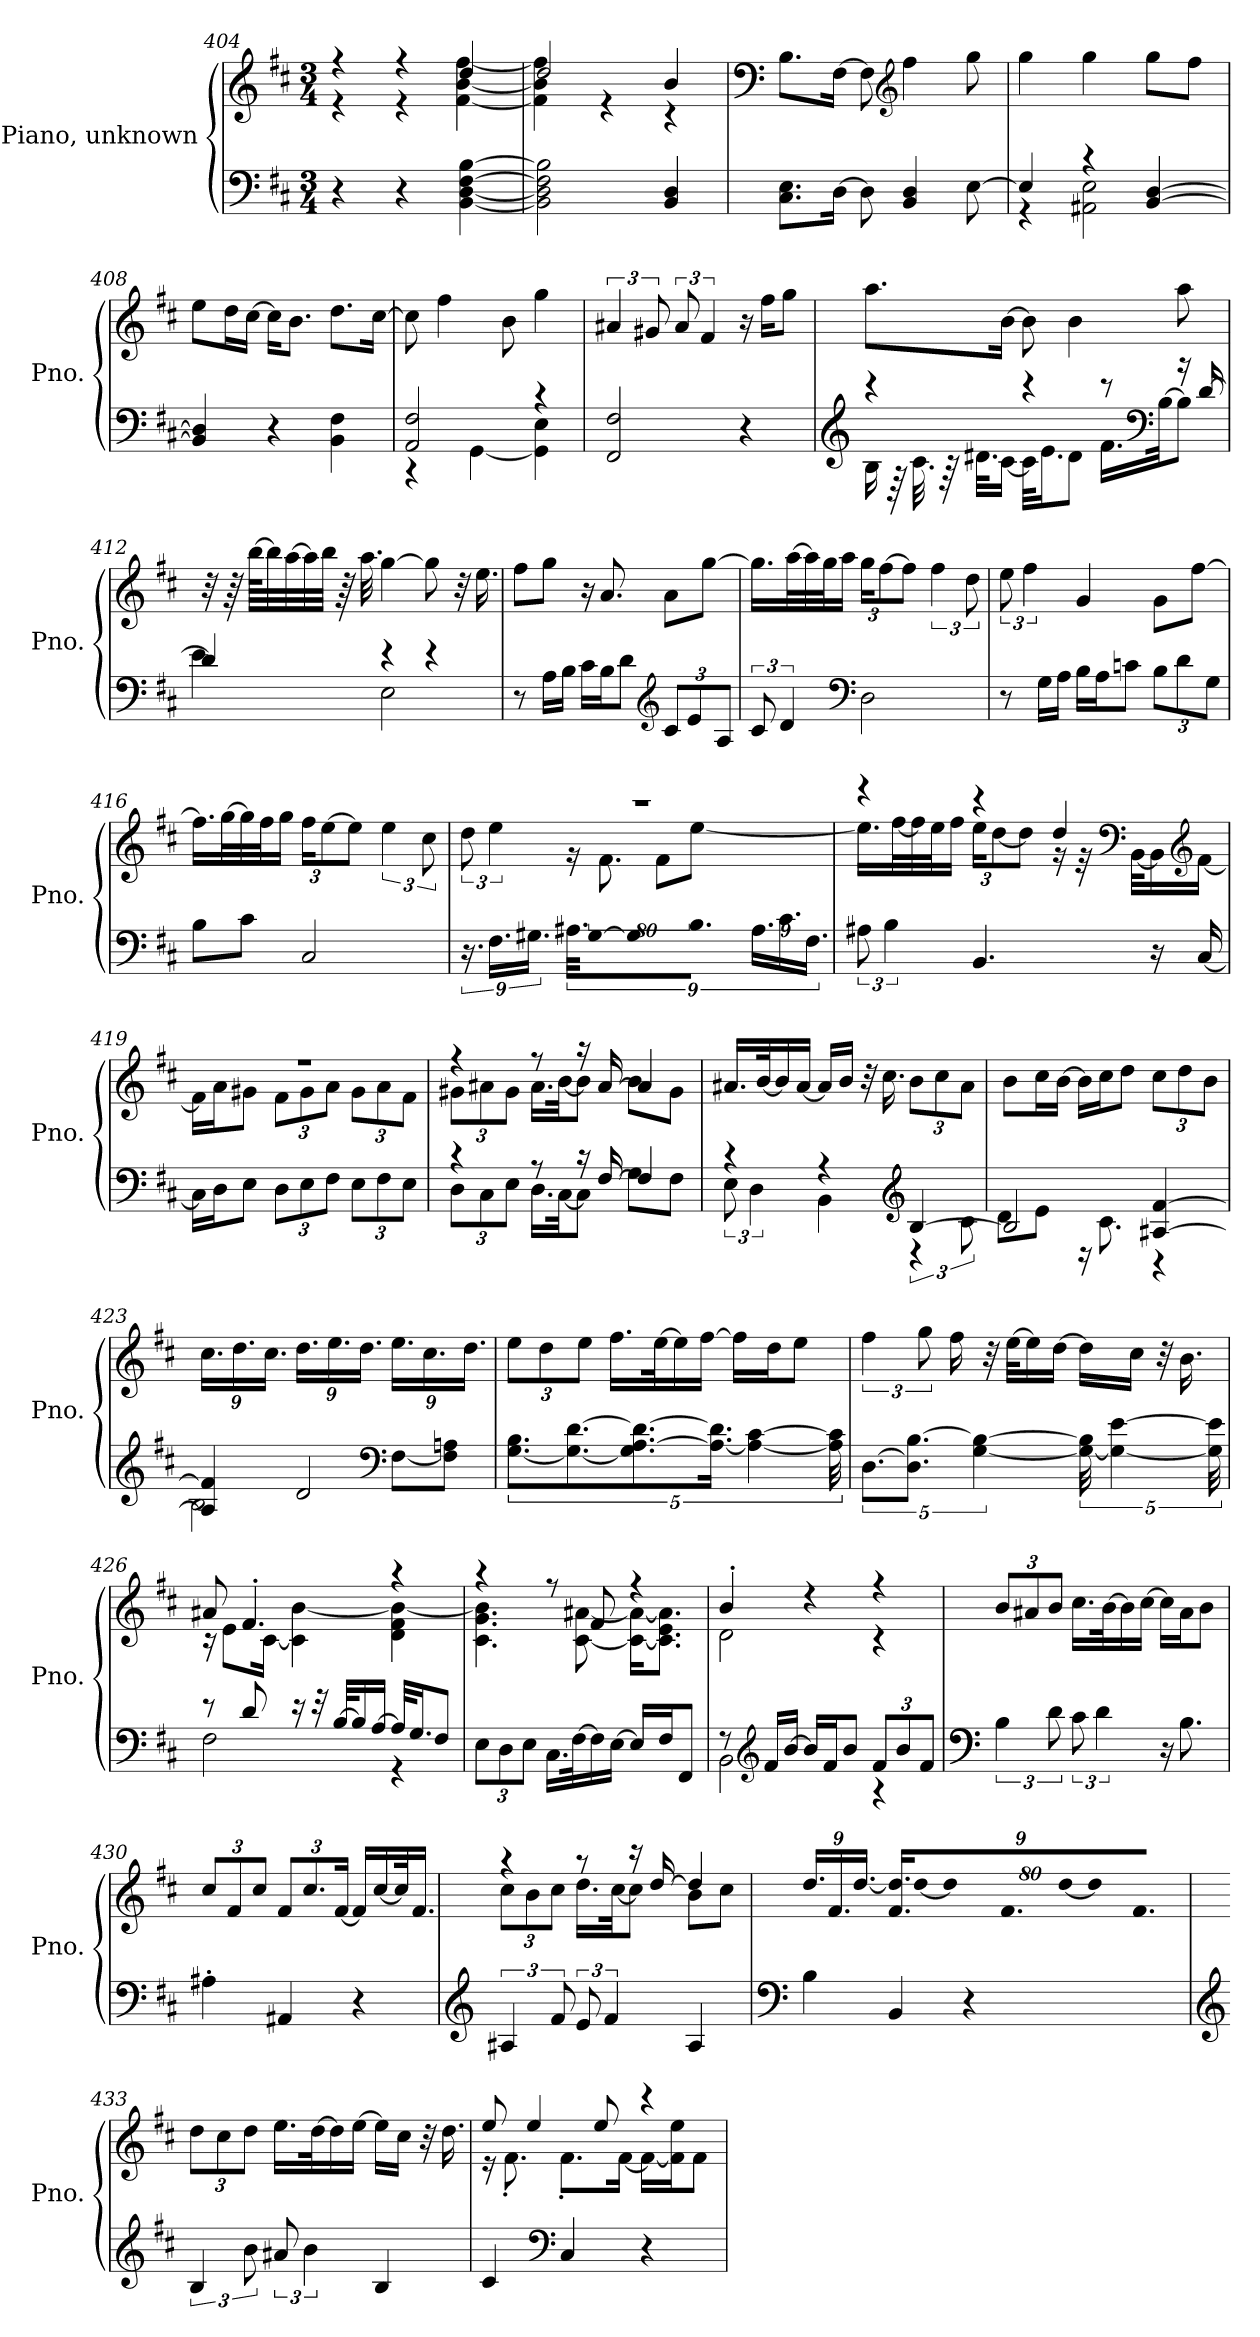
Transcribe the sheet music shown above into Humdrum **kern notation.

**kern	**kern
*part1	*part1
*staff2	*staff1
*I"Piano, unknown	*
*I'Pno.	*
*clefF4	*clefG2
*k[f#c#]	*k[f#c#]
*M3/4	*M3/4
=404	=404
*	*^
4r	4r	4r
4r	4r	4r
[4BB\ [4D\ [4F#\ [4B\	4dd/	[4f#\ [4b\ [4ff#\
=405	=405	=405
2BB\] 2D\] 2F#\] 2B\]	2dd/	4f#\] 4b\] 4ff#\]
.	.	4r
4BB/ 4D/	4b/	4r
*	*v	*v
=406	=406
*	*clefF4
8.C#\ 8.E\L	8.B\L
[16D\Jk	[16F#\Jk
8D\]	8F#\]
*	*clefG2
4BB/ 4D/	4ff#\
[8E\	8gg\
=407	=407
*^	*
4E/]	4r	4gg\
4r	2AA#X\ 2E\	4gg\
[4BB/ [4D/	.	8gg\L
.	.	8ff#\J
*v	*v	*
!!LO:LB:g=z
=408	=408
4BB/] 4D/]	8ee\L
.	16dd\L
.	[16cc#\JJ
4r	16cc#\KL]
.	8.b\J
4BB\ 4F#\	8.dd\L
.	[16cc#\Jk
=409	=409
*^	*
2AA/ 2F#/	4r	8cc#\]
.	.	4ff#\
.	[4GG\	.
.	.	8b\
4r	4GG\] 4E\	4gg\
*v	*v	*
=410	=410
2FF#/ 2F#/	6a#X/
.	12g#X/
.	12a#/
.	6f#/
4r	16r
.	16ff#\KL
.	8gg\J
=411	=411
*clefG2	*
*^	*
4r	16B\	8.aa\L
.	64r	.
.	32.c#\	.
.	64r	.
.	32.d#X\KLL	.
.	[16c#\JJ	[16b\Jk
4r	32c#\KLL]	8b\]
.	16.e\J	.
.	8d#\J	4b\
8r	16.f#\LL	.
*clefF4	*	*
.	[32B\JK	.
16r	8B\J]	8aa\
[16d#/	.	.
!!LO:LB:g=z
=412	=412	=412
4d#/]	4e\	32r
.	.	64r
.	.	[64bb\KLLL
.	.	32bb\]
.	.	[32aa\
.	.	32aa\]
.	.	32bb\JJJ
.	.	64r
.	.	32.aa\
4r	2E\	[4gg\
4r	.	8gg\]
.	.	32r
.	.	16.ee\
*v	*v	*
=413	=413
8r	8ff#\L
16A\LL	8gg\J
16B\JJ	.
16c#\LL	16r
16B\J	8.a/
8d\J	.
*clefG2	*
*Xbrackettup	*
12c#/L	8a\L
12e/	.
.	[8gg\J
12A/J	.
=414	=414
*brackettup	*
12c#/	16.gg\LL]
6d/	.
.	[32aa\L
.	32aa\]
.	32gg\J
.	16aa\JJ
*clefF4	*
*	*Xbrackettup
2D\	24gg\KL
.	[12ff#\
.	8ff#\J]
*	*brackettup
.	6ff#\
.	12dd\
!!LO:LB:g=z
=415	=415
8r	12ee\
.	6ff#\
16G\LL	.
16A\JJ	.
16B\LL	4g/
16A\J	.
8cn\J	.
*Xbrackettup	*
12B\L	8g\L
12d\	.
.	[8ff#\J
12G\J	.
=416	=416
8B\L	16.ff#\LL]
.	[32gg\L
8c#\J	32gg\]
.	32ff#\J
.	16gg\JJ
*	*Xbrackettup
2C#/	24ff#\KL
.	[12ee\
.	8ee\J]
*	*brackettup
.	6ee\
.	12cc#\
=417	=417
*brackettup	*
*	*^
18.r	2.r	12dd\
18.F#\LL	.	6ee\
18.G#X\JJ	.	.
36.A#X\KKL	.	16r
!LO:N:vis=8	!	!
[640%71G#\	.	.
.	.	8.f#\
!LO:N:vis=64	!	!
640%9G#\KKL]	.	.
18.B\JJ	.	.
18.A#\LL	.	8f#\L
18.c#\	.	.
.	.	[8ee\J
18.F#\JJ	.	.
!!LO:LB:g=z	!!
=418	=418	=418
12A#X\	4r	16.ee\LL]
6B\	.	.
.	.	[32ff#\L
.	.	32ff#\]
.	.	32ee\J
.	.	16ff#\JJ
*	*	*Xbrackettup
4.BB/	4r	24ee\KL
.	.	[12dd\
.	.	8dd\J]
.	4dd/	16r
.	.	32r
*	*clefF4	*
.	.	[32BB\KLL
16r	.	16BB\]
*	*clefG2	*
[16C#/	.	[16f#\JJ
=419	=419	=419
16C#\LL]	2.r	16f#\LL]
16D\J	.	16a\J
8E\J	.	8g#X\J
*Xbrackettup	*	*
12D\L	.	12f#\L
12E\	.	12g#\
12F#\J	.	12a\J
12E\L	.	12g#\L
12F#\	.	12a\
12E\J	.	12f#\J
=420	=420	=420
*^	*	*
4r	12D\L	4r	12g#X\L
.	12C#\	.	12a#X\
.	12E\J	.	12g#\J
8r	16.D\LL	8r	16.a#\LL
.	[32C#\JK	.	[32b\JK
16r	8C#\J]	16r	8b\J]
[16F#/	.	[16a#/	.
4F#/]	8G\L	4a#/]	8b\L
.	8F#\J	.	8g#\J
*	*	*v	*v
!!LO:PB:g=z
=421	=421	=421
*	*brackettup	*
4r	12E\	16.a#X/LL
.	6D\	.
.	.	[32b/K
.	.	16b/]
.	.	[16a#/JJ
4r	4BB\	16a#/LL]
.	.	16b/JJ
.	.	32r
.	.	16.cc#\
*clefG2	*	*
[4B/	6r	12b\L
.	.	12cc#\
.	12c#\	12a#\J
=422	=422	=422
2B/]	8d\L	8b\L
.	8e\J	16cc#\L
.	.	[16b\JJ
.	16r	16b\LL]
.	8.c#\	16cc#\J
.	.	8dd\J
[4A#X/ [4f#/	4r	12cc#\L
.	.	12dd\
.	.	12b\J
=423	=423	=423
4A#/] 4f#/]	2B\	18.cc#\LL
.	.	18.dd\
.	.	18.cc#\JJ
2d/	.	18.dd\LL
.	.	18.ee\
.	.	18.dd\JJ
*clefF4	*	*
.	[8F#\L	18.ee\LL
.	.	18.cc#\
.	8F#\] 8An\J	.
.	.	18.dd\JJ
*v	*v	*
!!LO:LB:g=z
=424	=424
[10.G\ 10.B\L	12ee\L
.	12dd\
10.G\_ [10.d\	.
.	12ee\J
.	16.ff#\LL
10.G\] [10.A\ 10.d\_	.
.	[32ee\K
.	16ee\]
.	[16ff#\JJ
20.A\_ 20.d\]Jk	.
.	16ff#\LL]
5A\_ [5c#\	.
.	16dd\J
.	8ee\J
40A\] 40c#\]	.
=425	=425
*	*brackettup
[10.D\L	6ff#\
10.D\] [10.B\J	.
.	12gg\
.	16ff#\
[5G\ 5B\_	.
.	32r
.	[32ee\KLL
.	16ee\]
.	[16dd\JJ
40G\_ 40B\]	16dd\LL]
5G\_ [5e\	.
.	16cc#\JJ
.	32r
.	16.b\
40G\] 40e\]	.
=426	=426
*^	*^
8r	2F#\	8a#X/	16r
.	.	.	8e\L
8d/	.	4.f#'/	.
.	.	.	[16c#\Jk
16r	.	.	4c#\] [4b\
32r	.	.	.
[32B/KLL	.	.	.
16B/]	.	.	.
[16A/JJ	.	.	.
32A/KLL]	4r	4r	4d\ 4f#\ 4b\_
16.G/J	.	.	.
8F#/J	.	.	.
*v	*v	*	*
!!LO:LB:g=z	!!
=427	=427	=427
*Xbrackettup	*	*
12E\L	4r	4.c#\ 4.g\ 4.b\]
12D\	.	.
12E\J	.	.
16.C#\LL	8r	.
[32F#\K	.	.
16F#\]	8f#/	[8c#\ [8a#X\
[16E\JJ	.	.
16E/LL]	4r	16c#\_ 16a#\_KL
16F#/J	.	8.c#\] 8.e\ 8.a#\]J
8FF#/J	.	.
=428	=428	=428
*^	*	*
8r	2BB\	4b'/	2d\
*clefG2	*	*	*
16f#/LL	.	.	.
[16b/JJ	.	.	.
16b/LL]	.	4r	.
16f#/J	.	.	.
8b/J	.	.	.
12f#/L	4r	4r	4r
12b/	.	.	.
12f#/J	.	.	.
*v	*v	*	*
*	*v	*v
=429	=429
*clefF4	*
*brackettup	*Xbrackettup
6B\	12b/L
.	12a#X/
12d\	12b/J
12c#\	16.cc#\LL
6d\	.
.	[32b\K
.	16b\]
.	[16cc#\JJ
16r	16cc#\LL]
8.B\	16a#\J
.	8b\J
!!LO:LB:g=z
=430	=430
4A#X'\	12cc#/L
.	12f#/
.	12cc#/J
4AA#X/	12f#/L
.	12.cc#/
.	[24f#/Jk
4r	16f#/LL]
.	[16cc#/
.	32cc#/K]
.	16.f#/JJ
=431	=431
*clefG2	*
*	*^
6A#X/	4r	12cc#\L
.	.	12b\
12f#/	.	12cc#\J
12e/	8r	16.dd\LL
6f#/	.	.
.	.	[32cc#\JK
.	16r	8cc#\J]
.	[16dd/	.
4A#/	4dd/]	8b\L
.	.	8cc#\J
*	*v	*v
=432	=432
*clefF4	*
4B\	18.dd/LL
.	18.f#/
.	[18.dd/JJ
4BB/	18.f#/ 18.dd/]KL
!	!LO:N:vis=8
.	[640%71dd/
!	!LO:N:vis=64
.	640%9dd/KKL]
.	18.f#/J
4r	.
!	!LO:N:vis=8
.	[640%71dd/
!	!LO:N:vis=64
.	640%9dd/KKL]
.	18.f#/JJ
!!LO:LB:g=z
=433	=433
*clefG2	*
6B/	12dd\L
.	12cc#\
12b\	12dd\J
12a#X/	16.ee\LL
6b\	.
.	[32dd\K
.	16dd\]
.	[16ee\JJ
4B/	16ee\LL]
.	16cc#\JJ
.	32r
.	16.dd\
=434	=434
*	*^
4c#/	8ee/	16r
.	.	8.f#'\
.	4ee/	.
*clefF4	*	*
4C#/	.	8.f#'\L
.	8ee/	.
.	.	[16f#\Jk
4r	4r	16f#\LL_
.	.	16f#\] 16ee\J
.	.	8f#\J
*	*v	*v
=	=
*-	*-
